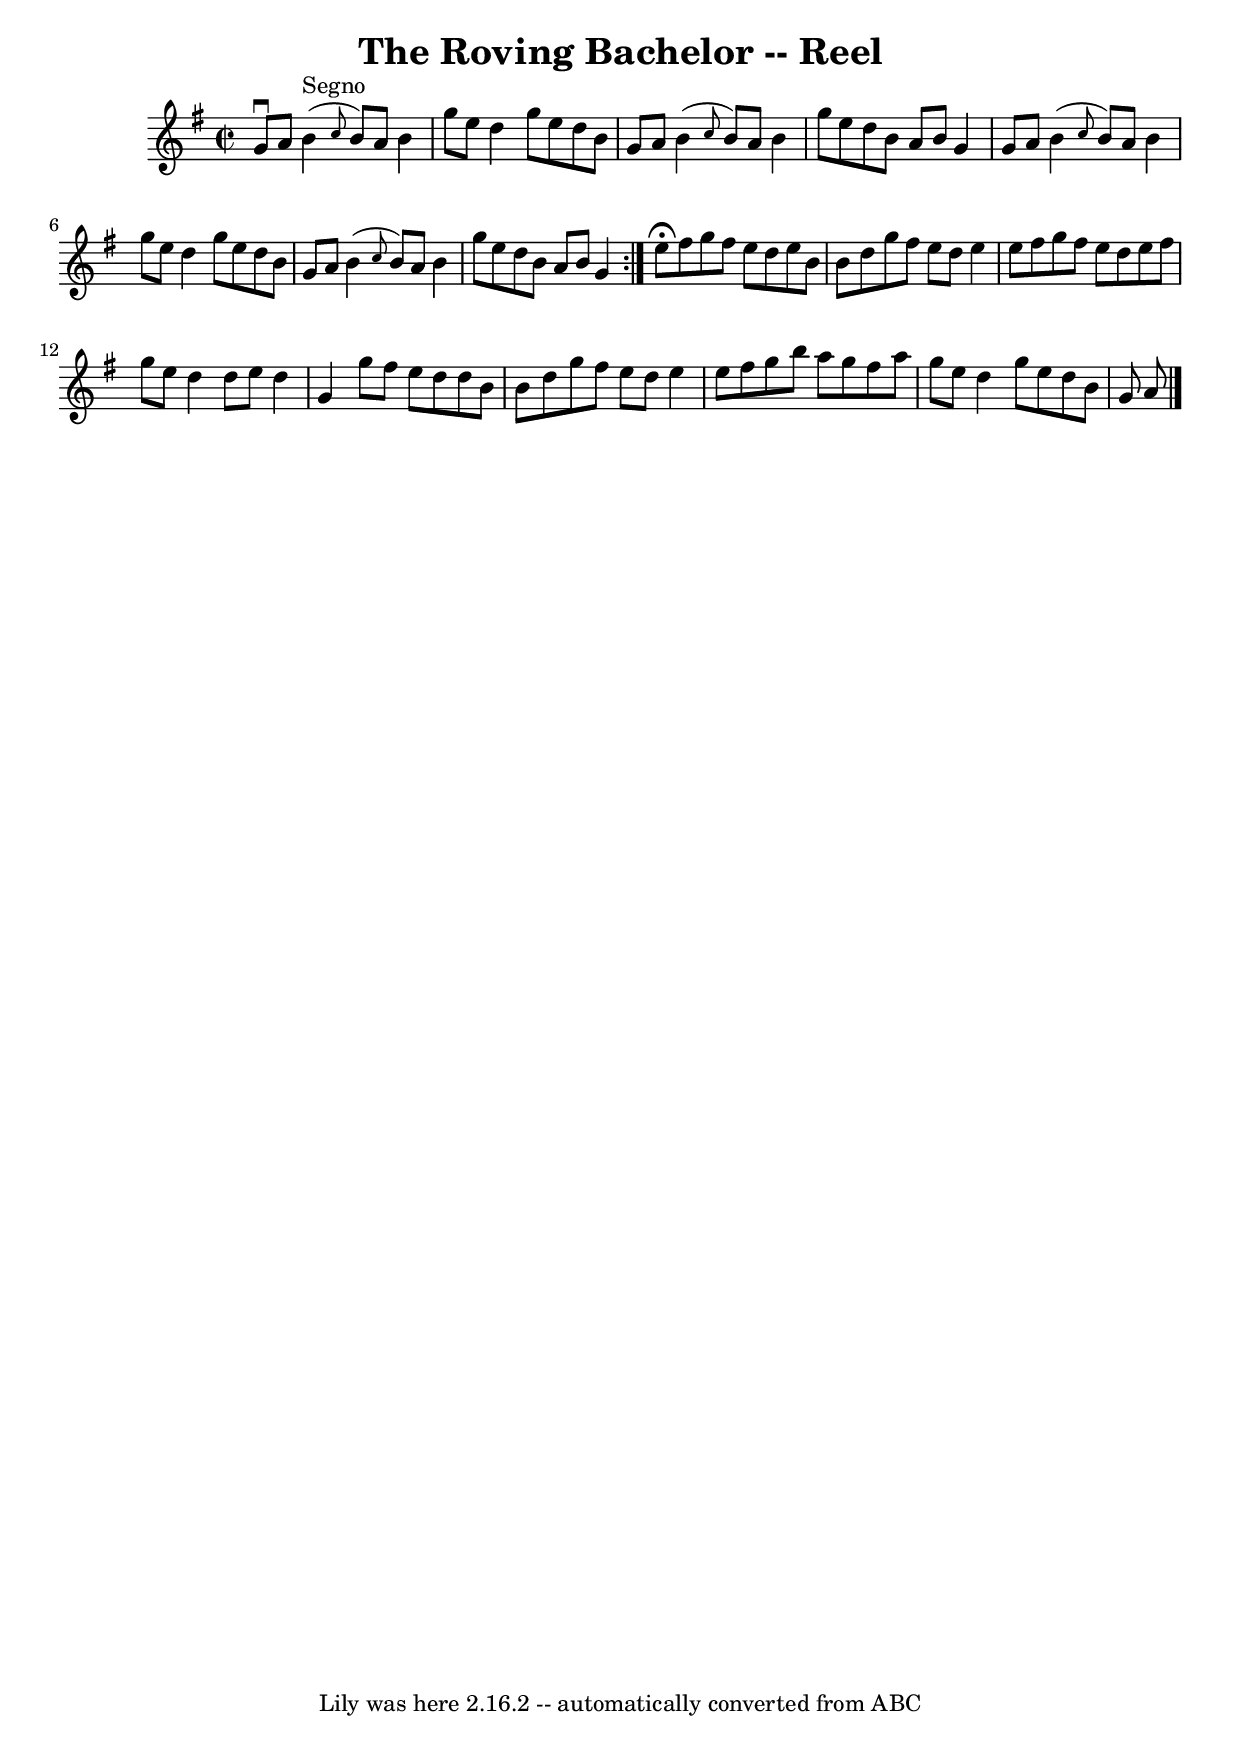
\version "2.16.2"
\include "Mammoth.ily"
\header {
  %% book = "Ryan's Mammoth Collection"
  crossRefNumber = "1"
  footnotes = ""
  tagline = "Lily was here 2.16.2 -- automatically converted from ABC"
  title = "The Roving Bachelor -- Reel"

}
voicedefault =  {



  \repeat volta 2 {

    \override Staff.TimeSignature #'style = #'C
    \time 2/2 
    \key g \major
    g'8^\downbow a'8    |
    b'4^"Segno"(
    \grace { c''8  
	   } b'8) a'8 b'4 g''8 e''8  |
    d''4    
    g''8 e''8 d''8 b'8 g'8 a'8  |
    b'4 (\grace { c''8  
		} 
    b'8) a'8 b'4 g''8 e''8  |
    d''8 b'8 a'8 b'8    
    g'4 g'8 a'8  |
    b'4 (\grace { c''8  
		} b'8) a'8    
    b'4 g''8 e''8  |
    d''4 g''8 e''8 d''8 b'8 g'8    
    a'8  |
    b'4 (\grace { c''8  
		} b'8) a'8 b'4 g''8    
    e''8  |
    d''8 b'8 a'8 b'8 g'4    
  } e''8^\fermata   
  fis''8  |
  g''8 fis''8 e''8 d''8 e''8 b'8 b'8 d''8  |
  g''8 fis''8 e''8 d''8 e''4 e''8 fis''8  |
  
  g''8 fis''8 e''8 d''8 e''8 fis''8 g''8 e''8  |
  
  d''4 d''8 e''8 d''4 g'4  |
  g''8 fis''8 e''8    
  d''8 d''8 b'8 b'8 d''8  |
  g''8 fis''8 e''8 d''8   
  e''4 e''8 fis''8  |
  g''8 b''8 a''8 g''8 fis''8    
  a''8 g''8 e''8  |
  d''4 g''8 e''8 d''8 b'8 g'8    
  a'8    \bar "|."   

}

\score{
  <<

    \context Staff="default"
    {
      \voicedefault 
      
    }

  >>
  \layout {
    
  }
  \midi {
  }

}
